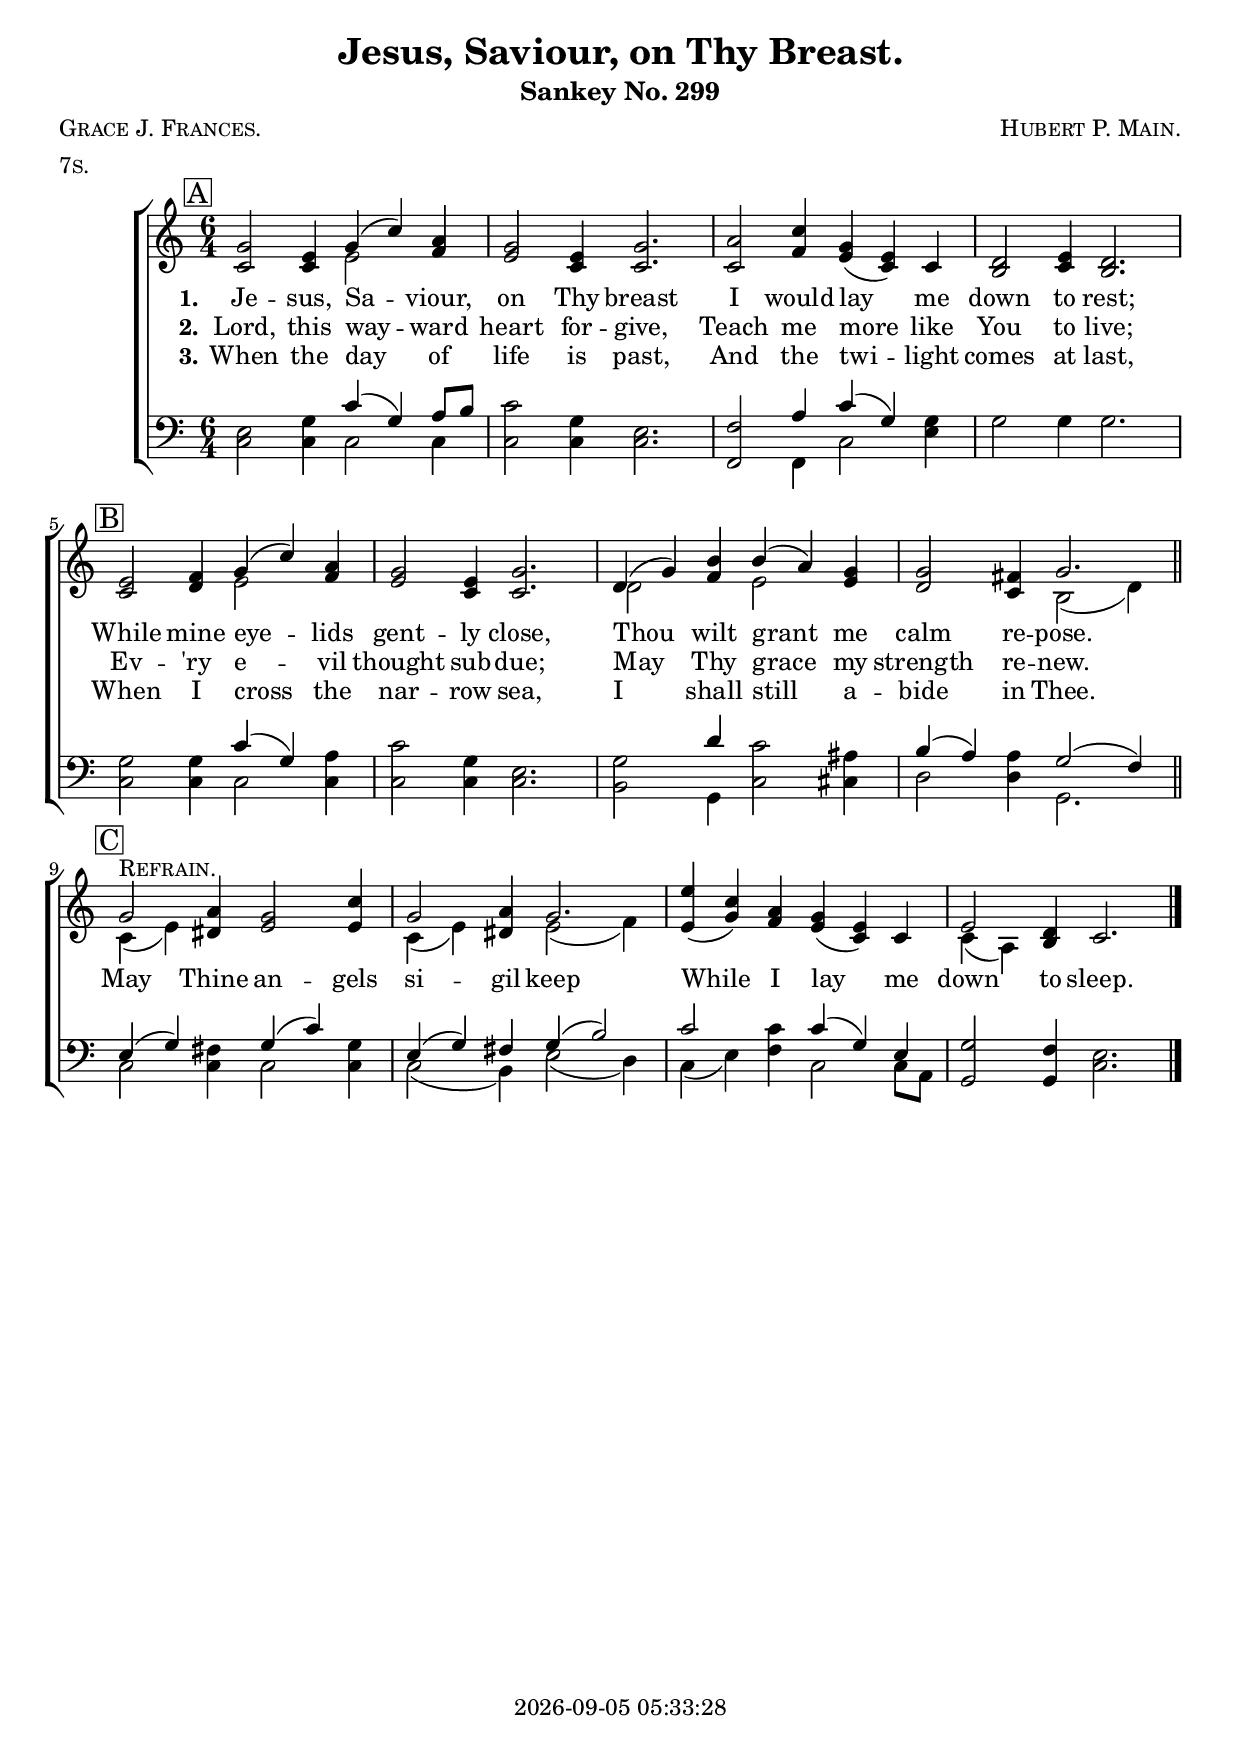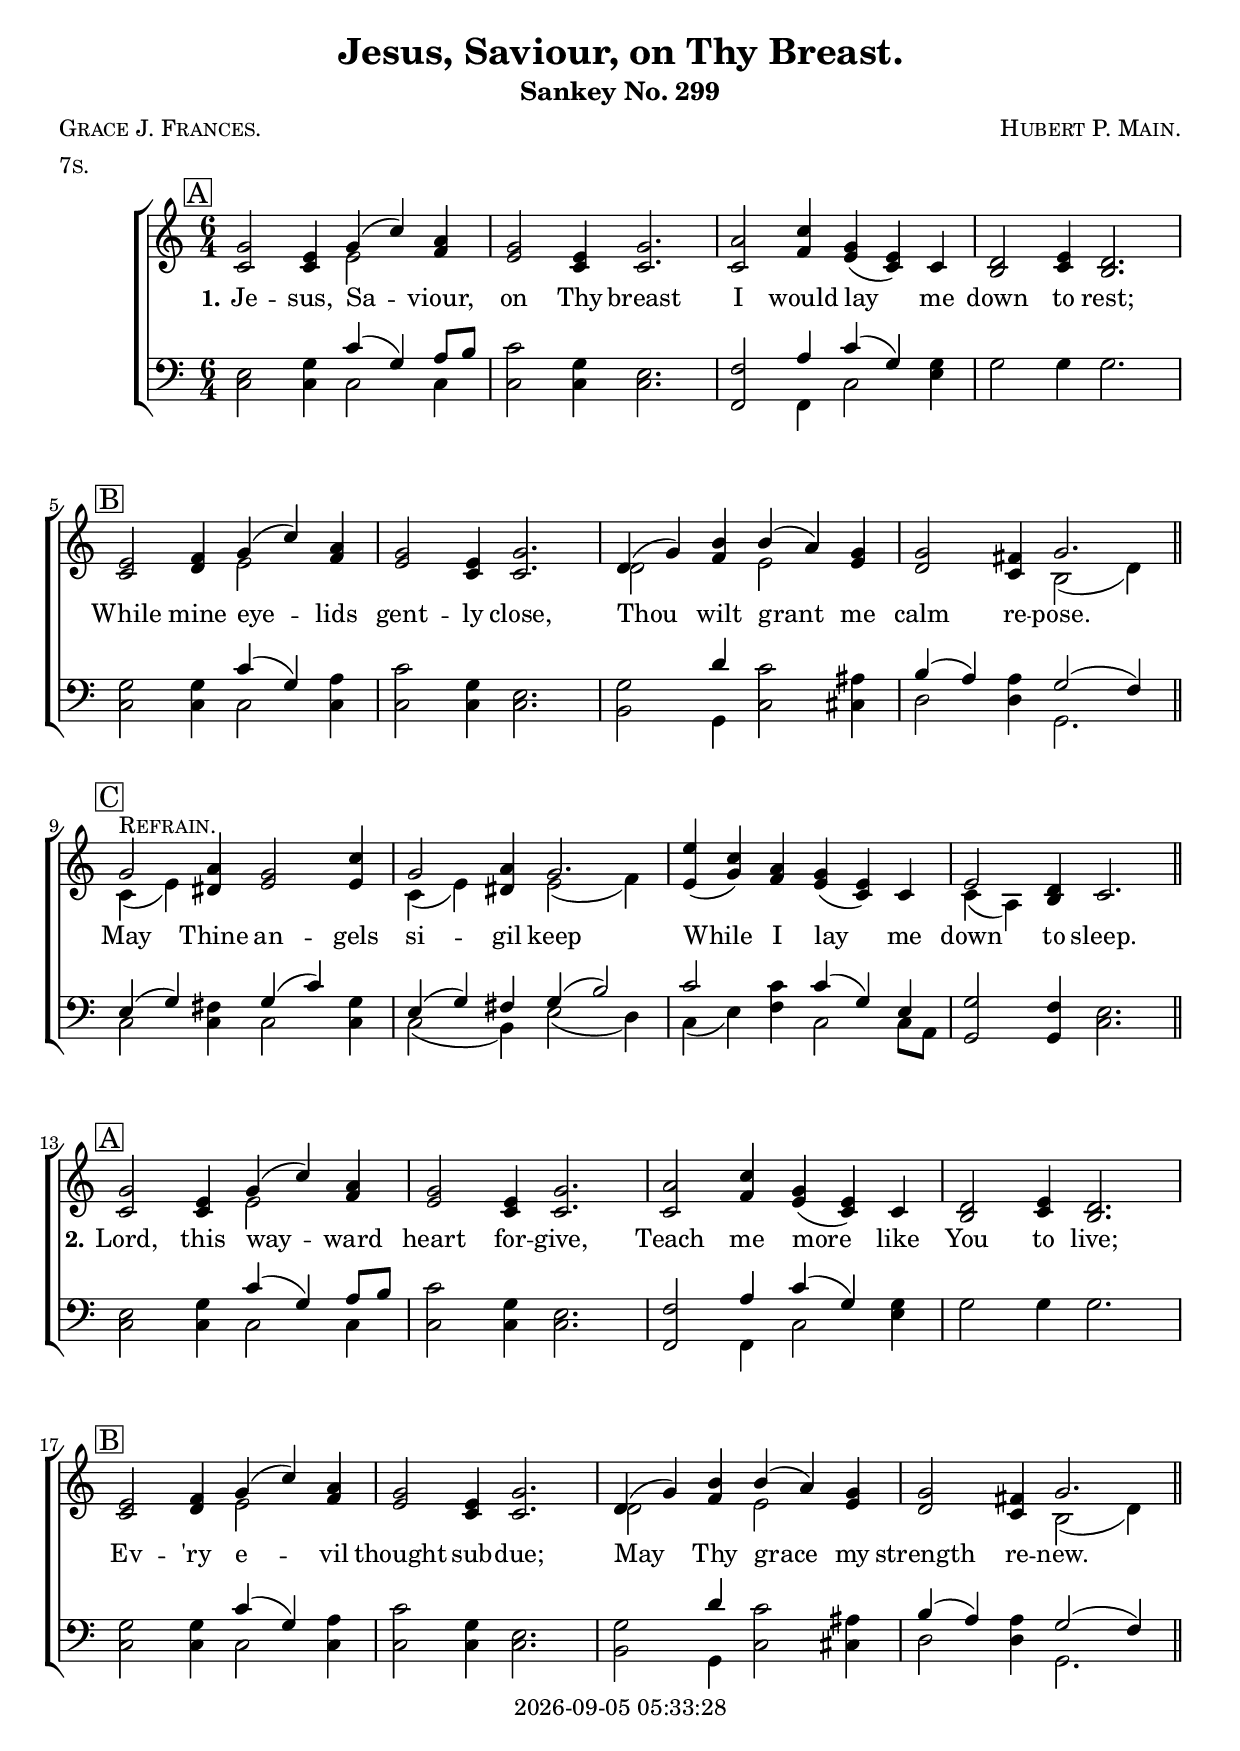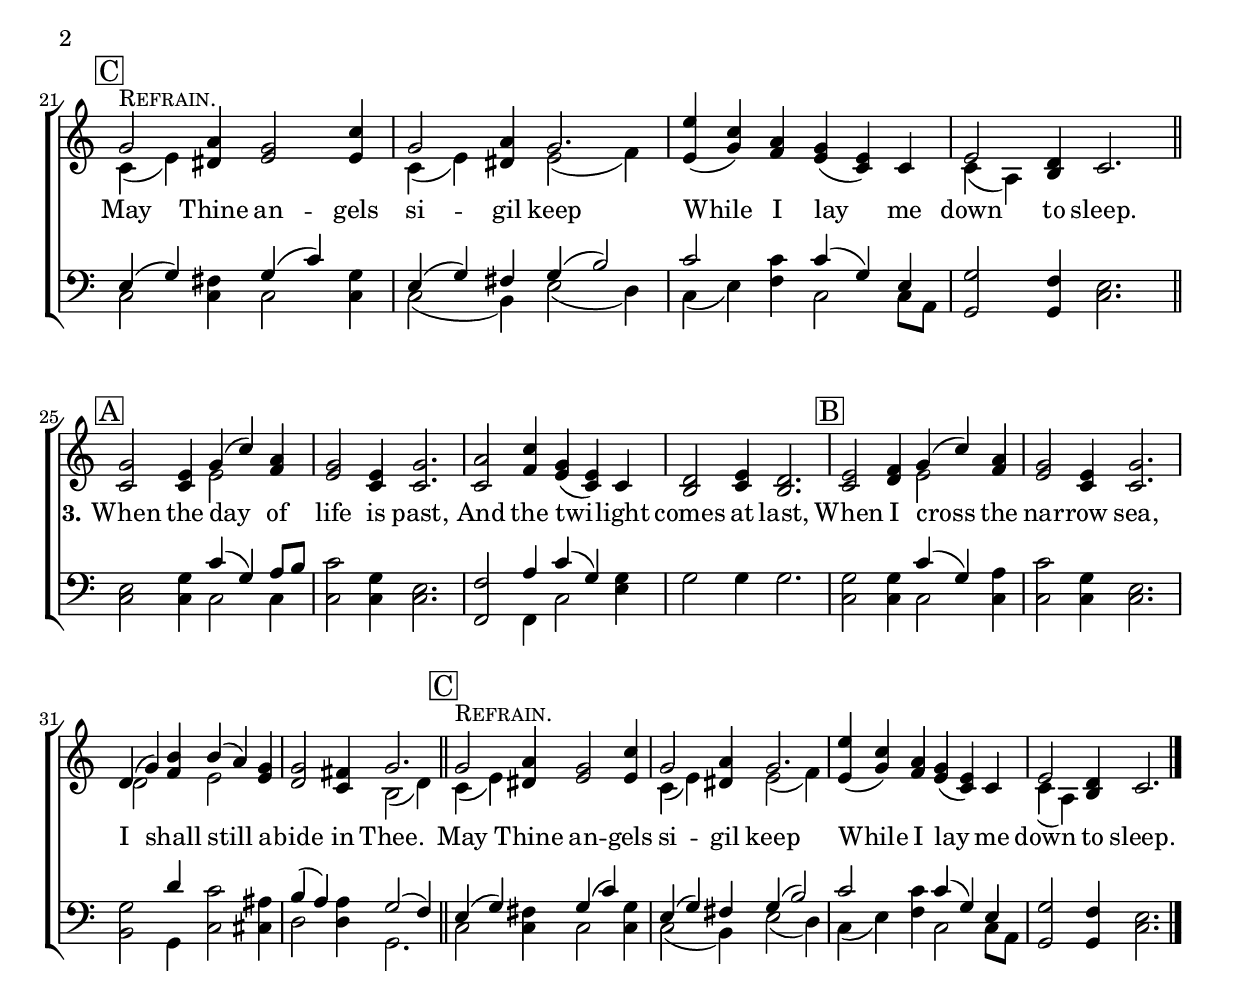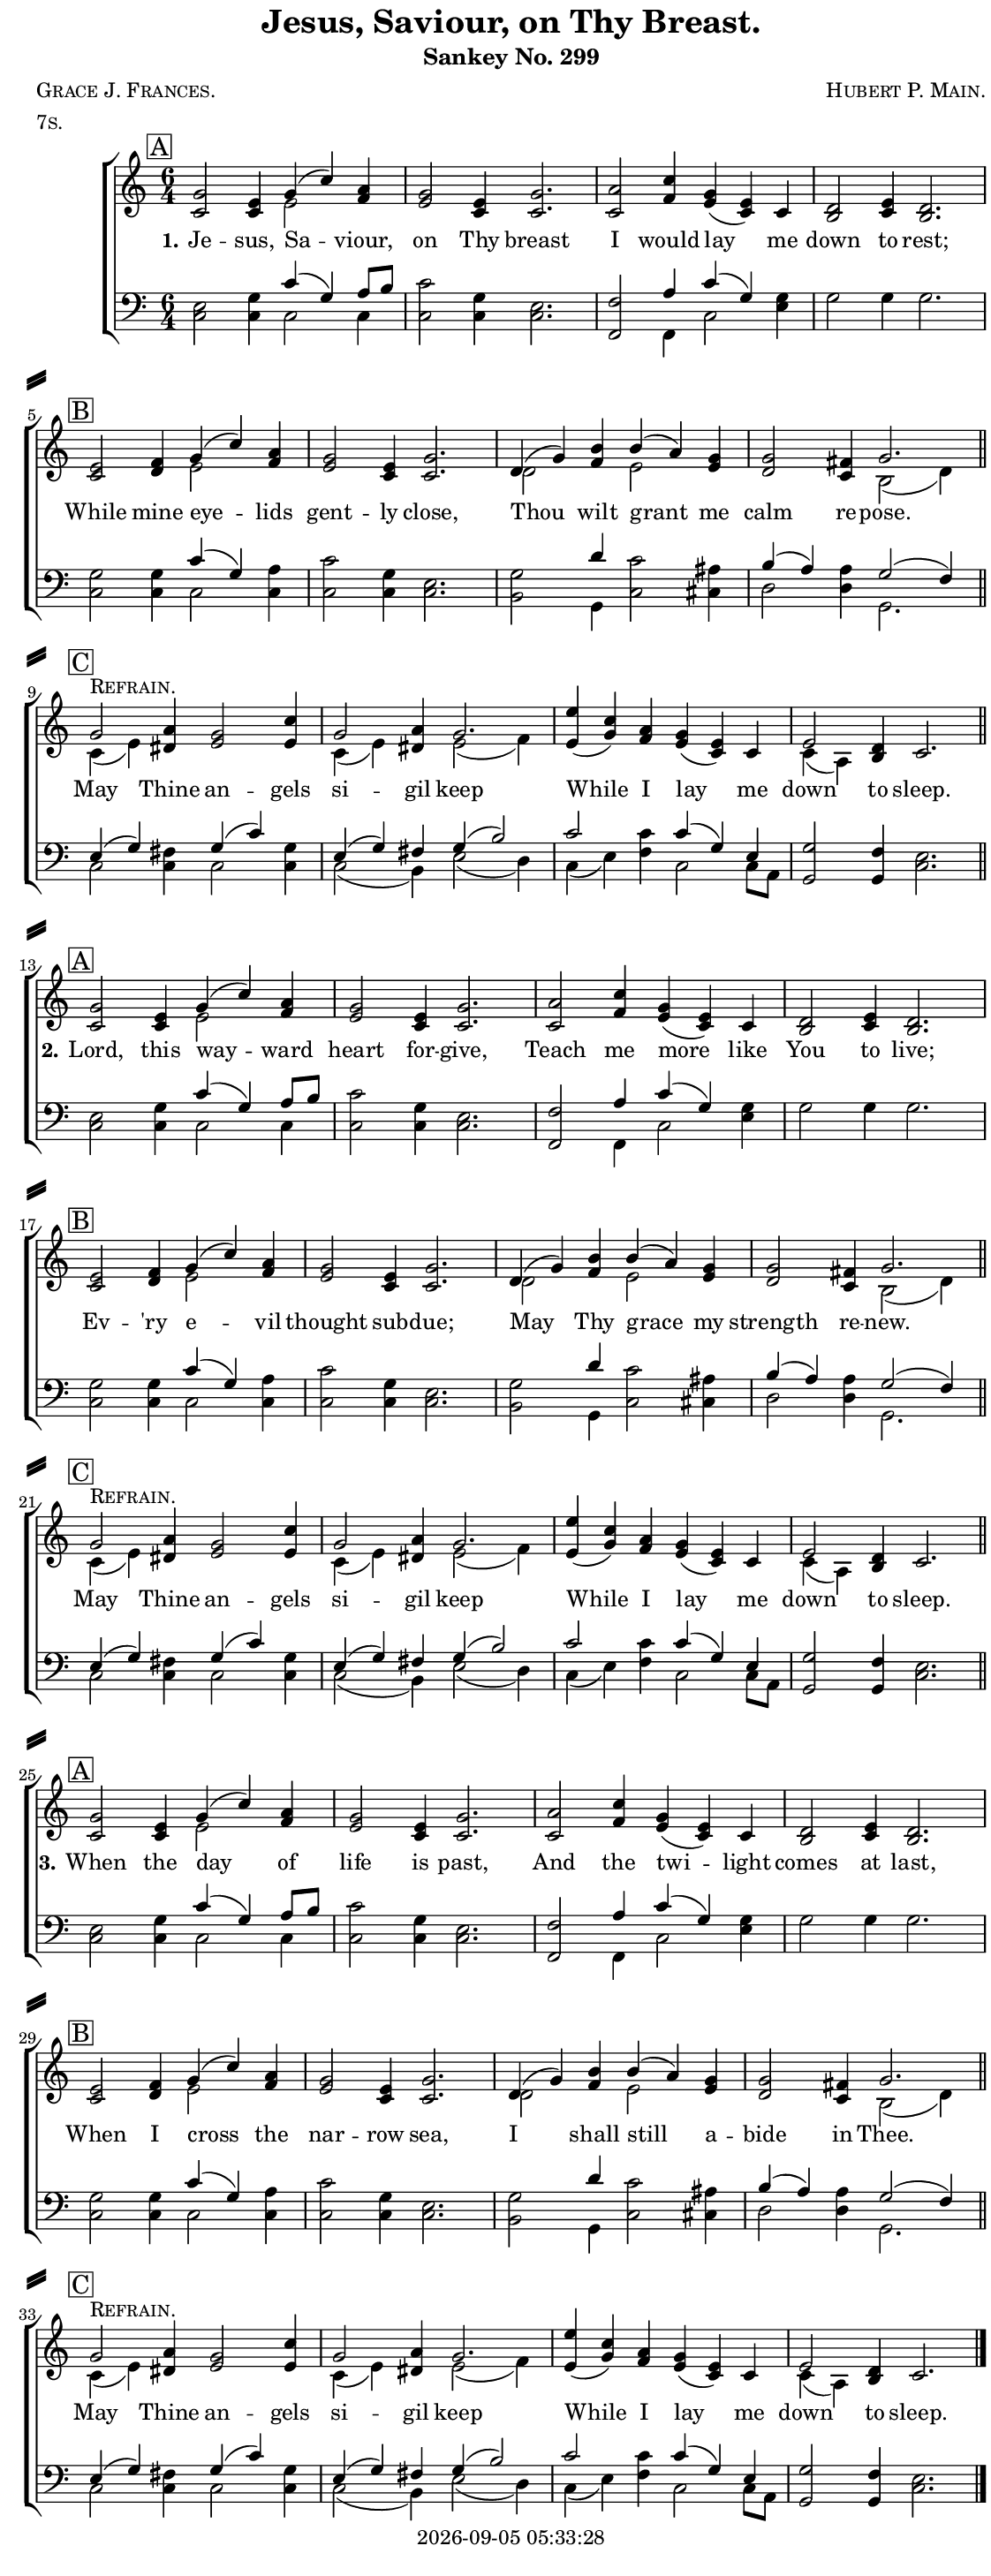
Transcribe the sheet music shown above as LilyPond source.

\version "2.22.1"

\include "articulate.ly"

today = #(strftime "%Y-%m-%d %H:%M:%S" (localtime (current-time)))

\header {
% centered at top
%  dedication  = "dedication"
  title       = "Jesus, Saviour, on Thy Breast."
  subtitle    = "Sankey No. 299"
%  instrument  = "instrument"
  
% arrangement of following lines:
%
%  poet    composer
%  meter   arranger
%  piece       opus

  composer    = \markup\smallCaps "Hubert P. Main."
%  arranger    = "arranger"
%  opus        = "opus"

  poet        = \markup\smallCaps "Grace J. Frances."
  meter       = \markup\smallCaps "7s."
%  piece       = \markup\smallCaps "piece"

% centered at bottom
% tagline     = "tagline" % default lilypond version
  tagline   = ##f
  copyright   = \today
}

% #(set-global-staff-size 16)

global = {
  \key c \major
  \time 6/4
}

RehearsalTrack = {
% \set Score.currentBarNumber = #5
  \mark \markup { \box "A" } s1.*4
  \mark \markup { \box "B" } s1.*4
  \mark \markup { \box "C" } s1.*4
}

TempoTrack = {
  \set Score.tempoHideNote = ##t
  \tempo 4=120
}

nl = { \bar "||" \break }

soprano = \relative {
  \autoBeamOff
  g'2 e4 g(c) a
  g2 e4 g2.
  a2 c4 g(e) c
  d2 e4 d2.
  e2 f4 g(c) a % B
  g2 e4 g2.
  d4(g) b b(a) g
  g2 fis4 g2.
  g2^\markup\smallCaps Refrain. a4 g2 c4 % C
  g2 a4 g2.
  e'4(c) a g(e) c
  e2 d4 c2.
}

alto = \relative {
  \autoBeamOff
  c'2 4 e2 f4
  e2 c4 2.
  c2 f4 e(c) c
  b2 c4 b2.
  c2 d4 e2 f4 % B
  e2 c4 2.
  d2 f4 e2 4
  d2 c4 b2(d4) \bar "||"
  c4(e) dis e2 4 % C
  c4(e) dis e2(f4)
  e4(g) f e(c) c
  c4(a) b c2.
}

tenor = \relative {
  \autoBeamOff
  e2 g4 c(g) a8[b]
  c2 g4 e2.
  f2 a4 c(g) g
  g2 4 2.
  g2 4 c(g) a % B
  c2 g4 e2.
  g2 d'4 c2 ais4
  b4(a) a g2(f4)
  e4(g) fis g4(c) g % C
  e4(g) fis g4(b2)
  c2 4 4(g) e
  g2 f4 e2.
}

bass = \relative {
  \autoBeamOff
  c2 4 2 4
  c2 4 2.
  f,2 4 c'2 e4
  g2 4 2.
  c,2 4 2 4 % B
  c2 4 2.
  b2 g4 c2 cis4
  d2 4 g,2.
  c2 4 2 4 % C
  c2(b4) e2(d4)
  c4(e) f c2 8[a]
  g2 4 c2.
}

nom  = {   \set ignoreMelismata = ##t }
yesm = { \unset ignoreMelismata       }

chorus = \lyricmode {
  May Thine an -- gels si -- gil keep
  While I lay me down to sleep.
}

verses = 3

wordsOne = \lyricmode {
  \set stanza = "1."
  Je -- sus, Sa -- viour, on Thy breast
  I would lay me down to rest;
  While mine eye -- lids gent -- ly close,
  Thou wilt grant me calm re -- pose.
}
  
wordsTwo = \lyricmode {
  \set stanza = "2."
  Lord, this way -- ward heart for -- give,
  Teach me more like You to live;
  Ev -- 'ry e -- vil thought sub -- due;
  May Thy grace my strength re -- new.
}
  
wordsThree = \lyricmode {
  \set stanza = "3."
  When the day of life is past,
  And the twi -- light comes at last,
  When I cross the nar -- row sea,
  I shall still a -- bide in Thee.
}
  
wordsMidi = \lyricmode {
  \set stanza = "1."
  "Je" "sus, " Sa "viour, " "on " "Thy " "breast "
  "\nI " "would " "lay " "me " "down " "to " "rest; "
  "\nWhile " "mine " eye "lids " gent "ly " "close, "
  "\nThou " "wilt " "grant " "me " "calm " re "pose. "
  "\nMay " "Thine " an "gels " si "gil " "keep "
  "\nWhile " "I " "lay " "me " "down " "to " "sleep. "

  \set stanza = "2."
  "\nLord, " "this " way "ward " "heart " for "give, "
  "\nTeach " "me " "more " "like " "You " "to " "live; "
  "\nEv" "'ry " e "vil " "thought " sub "due; "
  "\nMay " "Thy " "grace " "my " "strength " re "new. "
  "\nMay " "Thine " an "gels " si "gil " "keep "
  "\nWhile " "I " "lay " "me " "down " "to " "sleep. "

  \set stanza = "3."
  "\nWhen " "the " "day " "of " "life " "is " "past, "
  "\nAnd " "the " twi "light " "comes " "at " "last, "
  "\nWhen " "I " "cross " "the " nar "row " "sea, "
  "\nI " "shall " "still " a "bide " "in " "Thee. "
  "\nMay " "Thine " an "gels " si "gil " "keep "
  "\nWhile " "I " "lay " "me " "down " "to " "sleep. "
}

\book {
  \bookOutputSuffix "midi"
  \score {
%    \articulate
        \new ChoirStaff <<
                                % Soprano staff
          \new Staff = soprano
          <<
            \new Voice { \repeat unfold \verses \TempoTrack     }
            \new Voice { \global \repeat unfold \verses \soprano \bar "|." }
            \addlyrics \wordsMidi
          >>
                                % Alto staff
          \new Staff = alto
          <<
            \new Voice { \global \repeat unfold \verses { \alto \nl } \bar "|." }
          >>
                                % Tenor staff
          \new Staff = tenor
          <<
            \clef "treble_8"
            \new Voice { \global \repeat unfold \verses \tenor }
          >>
                                % Bass staff
          \new Staff = bass
          <<
            \clef "bass"
            \new Voice { \global \repeat unfold \verses \bass }
          >>
        >>
    \midi {}
  }
}

\book {
  \bookOutputSuffix "repeat"
  \score {
        \new ChoirStaff <<
                                  % Joint soprano/alto staff
          \new Staff \with { printPartCombineTexts = ##f }
          <<
            \new Voice \RehearsalTrack
            \new Voice \TempoTrack
            \new NullVoice = "aligner" \soprano
            \new Voice = "women" \partCombine { \global \soprano \bar "|." } { \global \alto }
            \new Lyrics \lyricsto "aligner" { \wordsOne \chorus }
            \new Lyrics \lyricsto "aligner"   \wordsTwo
            \new Lyrics \lyricsto "aligner"   \wordsThree
          >>
                                  % Joint tenor/bass staff
          \new Staff \with { printPartCombineTexts = ##f }
          <<
            \clef "bass"
            \new Voice = "men" \partCombine { \global \tenor } { \global \bass }
          >>
        >>
    \layout {
      indent = 1.5\cm
      \context {
        \Staff \RemoveAllEmptyStaves
      }
    }
  }
}

\book {
  \bookOutputSuffix "single"
  \score {
        \new ChoirStaff <<
                                  % Joint soprano/alto staff
          \new Staff \with { printPartCombineTexts = ##f }
          <<
            \new Voice { \repeat unfold \verses \RehearsalTrack }
            \new Voice { \repeat unfold \verses \TempoTrack }
            \new NullVoice = "aligner" { \repeat unfold \verses \soprano }
            \new Voice = "women" \partCombine { \global \repeat unfold \verses \soprano \bar "|." }
                                               { \global \repeat unfold \verses { \alto \nl } \bar "|." }
            \new Lyrics \lyricsto "aligner" { \wordsOne   \chorus
                                              \wordsTwo   \chorus
                                              \wordsThree \chorus
                                            }
          >>
                                  % Joint tenor/bass staff
          \new Staff \with { printPartCombineTexts = ##f }
          <<
            \clef "bass"
            \new Voice = "men" \partCombine { \global \repeat unfold \verses \tenor }
                                            { \global \repeat unfold \verses \bass }
          >>
        >>
    \layout {
      indent = 1.5\cm
      \context {
        \Staff \RemoveAllEmptyStaves
      }
    }
  }
}

\book {
  \bookOutputSuffix "singlepage"
  \paper {
    top-margin = 0
    left-margin = 7
    right-margin = 1
    paper-width = 190\mm
    page-breaking = #ly:one-page-breaking
    system-system-spacing.basic-distance = #15
    system-separator-markup = \slashSeparator
  }
  \score {
        \new ChoirStaff <<
                                  % Joint soprano/alto staff
          \new Staff \with { printPartCombineTexts = ##f }
          <<
            \new Voice { \repeat unfold \verses \RehearsalTrack }
            \new Voice { \repeat unfold \verses \TempoTrack }
            \new NullVoice = "aligner" { \repeat unfold \verses \soprano }
            \new Voice = "women" \partCombine { \global \repeat unfold \verses \soprano \bar "|." }
                                               { \global \repeat unfold \verses { \alto \nl } \bar "|." }
            \new Lyrics \lyricsto "aligner" { \wordsOne   \chorus
                                              \wordsTwo   \chorus
                                              \wordsThree \chorus
                                            }
          >>
                                  % Joint tenor/bass staff
          \new Staff \with { printPartCombineTexts = ##f }
          <<
            \clef "bass"
            \new Voice = "men" \partCombine { \global \repeat unfold \verses \tenor }
                                            { \global \repeat unfold \verses \bass }
          >>
        >>
    \layout {
      indent = 1.5\cm
      \context {
        \Staff \RemoveAllEmptyStaves
      }
    }
  }
}
